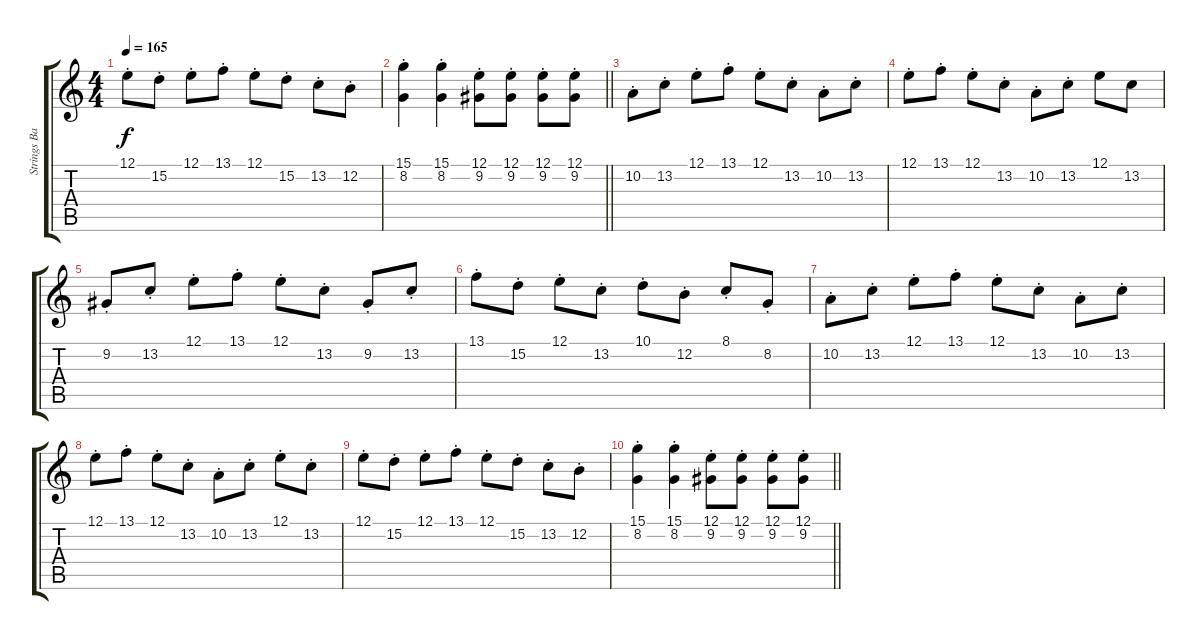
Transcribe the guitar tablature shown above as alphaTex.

\track ("Strings Backing" "Strings Ba") {instrument musicbox}
\staff {score tabs}
\tuning (E4 B3 G3 D3 A2 E2) {hide}
\ts (4 4)
\tempo 165
\clef g2
\ks c
12.1{st}.8{dy f} 15.2{st}.8 12.1{st}.8 13.1{st}.8 12.1{st}.8 15.2{st}.8 13.2{st}.8 12.2{st}.8 |
\barLineRight lightlight
(15.1{st} 8.2{st}).4 (15.1{st} 8.2{st}).4 (12.1{st} 9.2{st}).8 (12.1{st} 9.2{st}).8 (12.1{st} 9.2{st}).8 (12.1{st} 9.2{st}).8 |
10.2{st}.8 13.2{st}.8 12.1{st}.8 13.1{st}.8 12.1{st}.8 13.2{st}.8 10.2{st}.8 13.2{st}.8 |
12.1{st}.8 13.1{st}.8 12.1{st}.8 13.2{st}.8 10.2{st}.8 13.2{st}.8 12.1.8 13.2.8 |
9.2{st}.8 13.2{st}.8 12.1{st}.8 13.1{st}.8 12.1{st}.8 13.2{st}.8 9.2{st}.8 13.2{st}.8 |
13.1{st}.8 15.2{st}.8 12.1{st}.8 13.2{st}.8 10.1{st}.8 12.2{st}.8 8.1{st}.8 8.2{st}.8 |
10.2{st}.8 13.2{st}.8 12.1{st}.8 13.1{st}.8 12.1{st}.8 13.2{st}.8 10.2{st}.8 13.2{st}.8 |
12.1{st}.8 13.1{st}.8 12.1{st}.8 13.2{st}.8 10.2{st}.8 13.2{st}.8 12.1{st}.8 13.2{st}.8 |
12.1{st}.8 15.2{st}.8 12.1{st}.8 13.1{st}.8 12.1{st}.8 15.2{st}.8 13.2{st}.8 12.2{st}.8 |
\barLineRight lightlight
(15.1{st} 8.2{st}).4 (15.1{st} 8.2{st}).4 (12.1{st} 9.2{st}).8 (12.1{st} 9.2{st}).8 (12.1{st} 9.2{st}).8 (12.1{st} 9.2{st}).8
